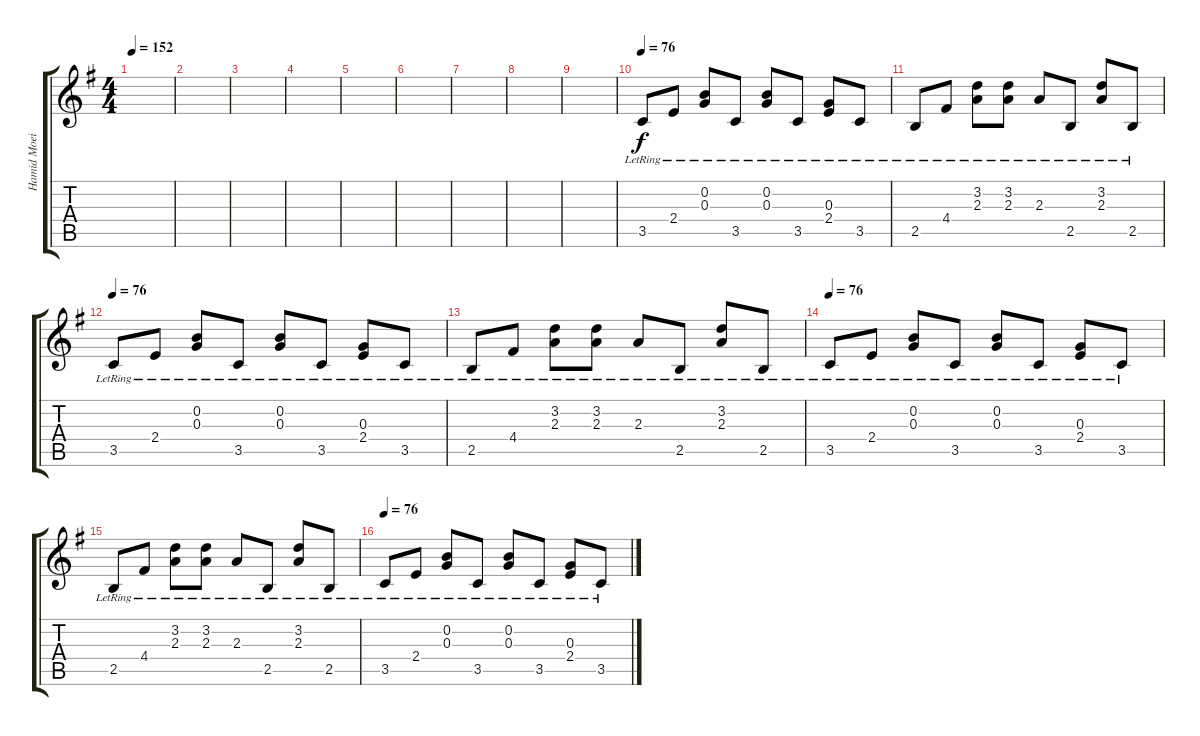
\track ("Hamid Moeini" "Hamid Moei") {instrument acousticguitarsteel}
\staff {score tabs}
\tuning (E4 B3 G3 D3 A2 E2) {hide}
\ts (4 4)
\tempo 152
\clef g2
\ks eminor
|
|
|
|
|
|
|
|
|
\tempo 76
3.5{lr}.8 2.4{lr}.8 (0.2{lr} 0.3{lr}).8 3.5{lr}.8 (0.2{lr} 0.3{lr}).8 3.5{lr}.8 (0.3{lr} 2.4{lr}).8 3.5{lr}.8 |
2.5{lr}.8 4.4{lr}.8 (3.2{lr} 2.3{lr}).8 (3.2{lr} 2.3{lr}).8 2.3{lr}.8 2.5{lr}.8 (3.2{lr} 2.3{lr}).8 2.5{lr}.8 |
\tempo 76
3.5{lr}.8 2.4{lr}.8 (0.2{lr} 0.3{lr}).8 3.5{lr}.8 (0.2{lr} 0.3{lr}).8 3.5{lr}.8 (0.3{lr} 2.4{lr}).8 3.5{lr}.8 |
2.5{lr}.8 4.4{lr}.8 (3.2{lr} 2.3{lr}).8 (3.2{lr} 2.3{lr}).8 2.3{lr}.8 2.5{lr}.8 (3.2{lr} 2.3{lr}).8 2.5{lr}.8 |
\tempo 76
3.5{lr}.8 2.4{lr}.8 (0.2{lr} 0.3{lr}).8 3.5{lr}.8 (0.2{lr} 0.3{lr}).8 3.5{lr}.8 (0.3{lr} 2.4{lr}).8 3.5{lr}.8 |
2.5{lr}.8 4.4{lr}.8 (3.2{lr} 2.3{lr}).8 (3.2{lr} 2.3{lr}).8 2.3{lr}.8 2.5{lr}.8 (3.2{lr} 2.3{lr}).8 2.5{lr}.8 |
\tempo 76
3.5{lr}.8 2.4{lr}.8 (0.2{lr} 0.3{lr}).8 3.5{lr}.8 (0.2{lr} 0.3{lr}).8 3.5{lr}.8 (0.3{lr} 2.4{lr}).8 3.5{lr}.8
